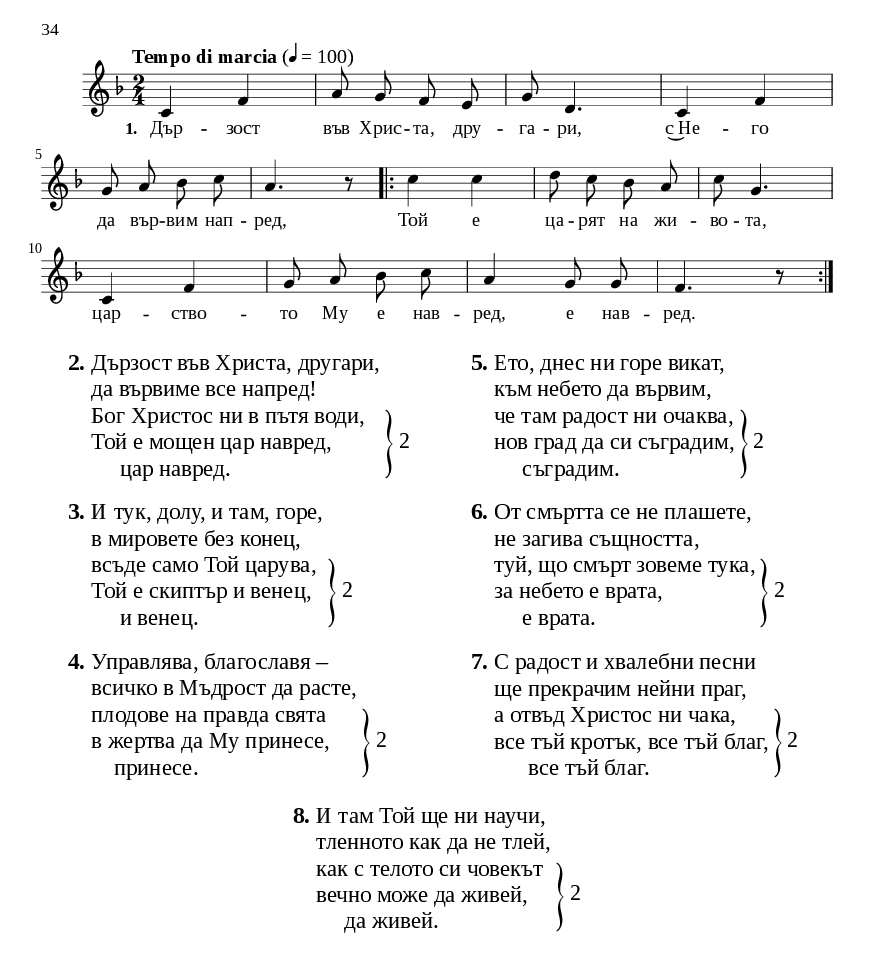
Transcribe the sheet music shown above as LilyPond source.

\version "2.24.4"

% include paper part and global functions
\include "include/globals.ily"

"rightBraces052" = \markup {
  \column {
    % repeat braces
    \translate #'(0 . -9.5 )
    \right-brace #33
  }
  \column {
    % repeat numbers
    \translate #'(0 . -10 )
    2
  }
}


\bookpart {
  \label #'ref052
  \tocItem \markup "Дързост в Христа"
  \include "include/bookpart-paper.ily"
  \paper {
      print-first-page-number = ##t
      bookpart-level-page-numbering = ##t
  print-page-number = ##t
      first-page-number = #34
}
\score {
    \include "include/score-layout.ily"

    \new Voice \absolute  {
      \clef treble
      \key f \major
      \time 2/4
      \tempoFunc "Tempo di marcia" 4 "100"
      \autoBeamOff
      \autoBeamOff
      c'4 f' | a'8 g' f' e' | g'8 d'4. | c'4 f' \break |
      g'8 a' bes' c'' | a'4. r8 \bar ".|:"
      | c''4 c'' | d''8 c'' bes' a' | c''8 g'4. \break |
      c'4  f'4 | g'8 a' bes' c'' a'4 g'8 g' | f'4. r8 \bar ":|."
      \break
    }

    \addlyrics {
      \set stanza = "1. " Дър -- зост във Хрис -- та, дру -- га -- ри, с~Не -- го
      да вър -- вим нап -- ред, Той е ца -- рят на жи -- во -- та,
      цар -- ство -- то Му е нав -- ред, е нав -- ред.
    }

    \header {
      title = \titleFunc #'ref_desc_1 "Дързост в Христа" "Dărzost v Hrista"
    }

    \midi{}

  } % score

  \markup \abs-fontsize #11 \override #`(baseline-skip . ,bgCoupletBaselineSkip){
    \fill-line {
      \hspace #0.1
      \column {
        \line {
          \bold "2."
          \column {
            "Дързост във Христа, другари,"
            "да вървиме все напред!"
            "Бог Христос ни в пътя води,"
            "Той е мощен цар навред,"
            "     цар навред."
          } \"rightBraces052"
        }
        \vspace #1
        \line {
          \bold "3."
          \column {
            "И тук, долу, и там, горе,"
            "в мировете без конец,"
            "всъде само Той царува,"
            "Той е скиптър и венец,"
            "     и венец."
          }\"rightBraces052"
        }
        \vspace #1
        \line {
          \bold "4."
          \column {
            "Управлява, благославя –"
            "всичко в Мъдрост да расте,"
            "плодове на правда свята"
            "в жертва да Му принесе,"
            "    принесе."
          }\"rightBraces052"
        }
      }
      \hspace #0.1
      % adds horizontal spacing between columns
      \column {
        \line {
          \bold "5."
          \column {
            "Ето, днес ни горе викат,"
            "към небето да вървим,"
            "че там радост ни очаква,"
            "нов град да си съградим,"
            "     съградим."
          }\"rightBraces052"
        }
        % adds vertical spacing between verses
        \vspace #1
        \line {
          \bold "6."
          \column {
            "От смъртта се не плашете,"
            "не загива същността,"
            "туй, що смърт зовеме тука,"
            "за небето е врата,"
            "     е врата."
          }\"rightBraces052"
        }
        \vspace #1
        \line {
          \bold "7."
          \column {
            "С радост и хвалебни песни"
            "ще прекрачим нейни праг,"
            "а отвъд Христос ни чака,"
            "все тъй кротък, все тъй благ,"
            "      все тъй благ."
          }\"rightBraces052"
        }
      }\hspace #0.1
    }
  }

  \markup \abs-fontsize #11 \override #`(baseline-skip . ,bgCoupletBaselineSkip){
    \fill-line {
      \column {
        \vspace #1
        \line {
          \bold "8."
          \column {
            "И там Той ще ни научи,"
            "тленното как да не тлей,"
            "как с телото си човекът"
            "вечно може да живей,"
            "     да живей."
          }\"rightBraces052"
        }
      }
    }
  }




} % bookpart
